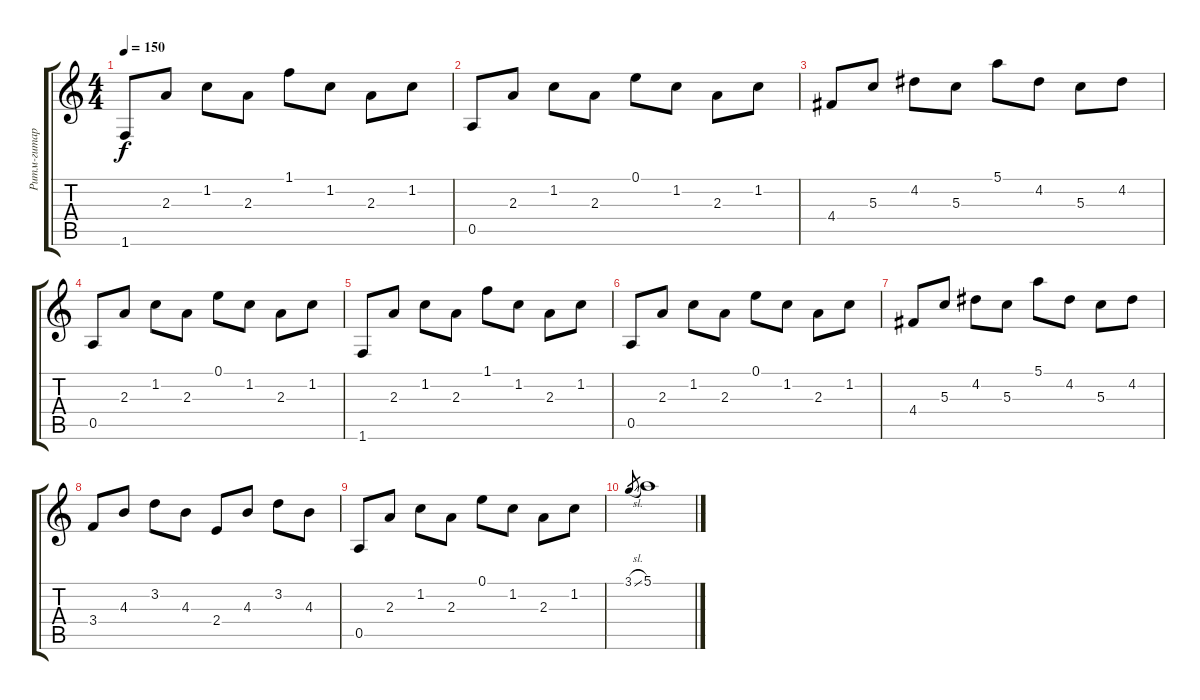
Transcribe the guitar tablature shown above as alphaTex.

\track ("Ритм-гитара" "Ритм-гитар") {instrument acousticguitarnylon}
\staff {score tabs}
\tuning (E4 B3 G3 D3 A2 E2) {hide}
\ts (4 4)
\tempo 150
\clef g2
\ks c
1.6.8{dy f} 2.3.8 1.2.8 2.3.8 1.1.8 1.2.8 2.3.8 1.2.8 |
0.5.8 2.3.8 1.2.8 2.3.8 0.1.8 1.2.8 2.3.8 1.2.8 |
4.4.8 5.3.8 4.2.8 5.3.8 5.1.8 4.2.8 5.3.8 4.2.8 |
0.5.8 2.3.8 1.2.8 2.3.8 0.1.8 1.2.8 2.3.8 1.2.8 |
1.6.8 2.3.8 1.2.8 2.3.8 1.1.8 1.2.8 2.3.8 1.2.8 |
0.5.8 2.3.8 1.2.8 2.3.8 0.1.8 1.2.8 2.3.8 1.2.8 |
4.4.8 5.3.8 4.2.8 5.3.8 5.1.8 4.2.8 5.3.8 4.2.8 |
3.4.8 4.3.8 3.2.8 4.3.8 2.4.8 4.3.8 3.2.8 4.3.8 |
0.5.8 2.3.8 1.2.8 2.3.8 0.1.8 1.2.8 2.3.8 1.2.8 |
3.1{sl}.8{gr} 5.1.1
